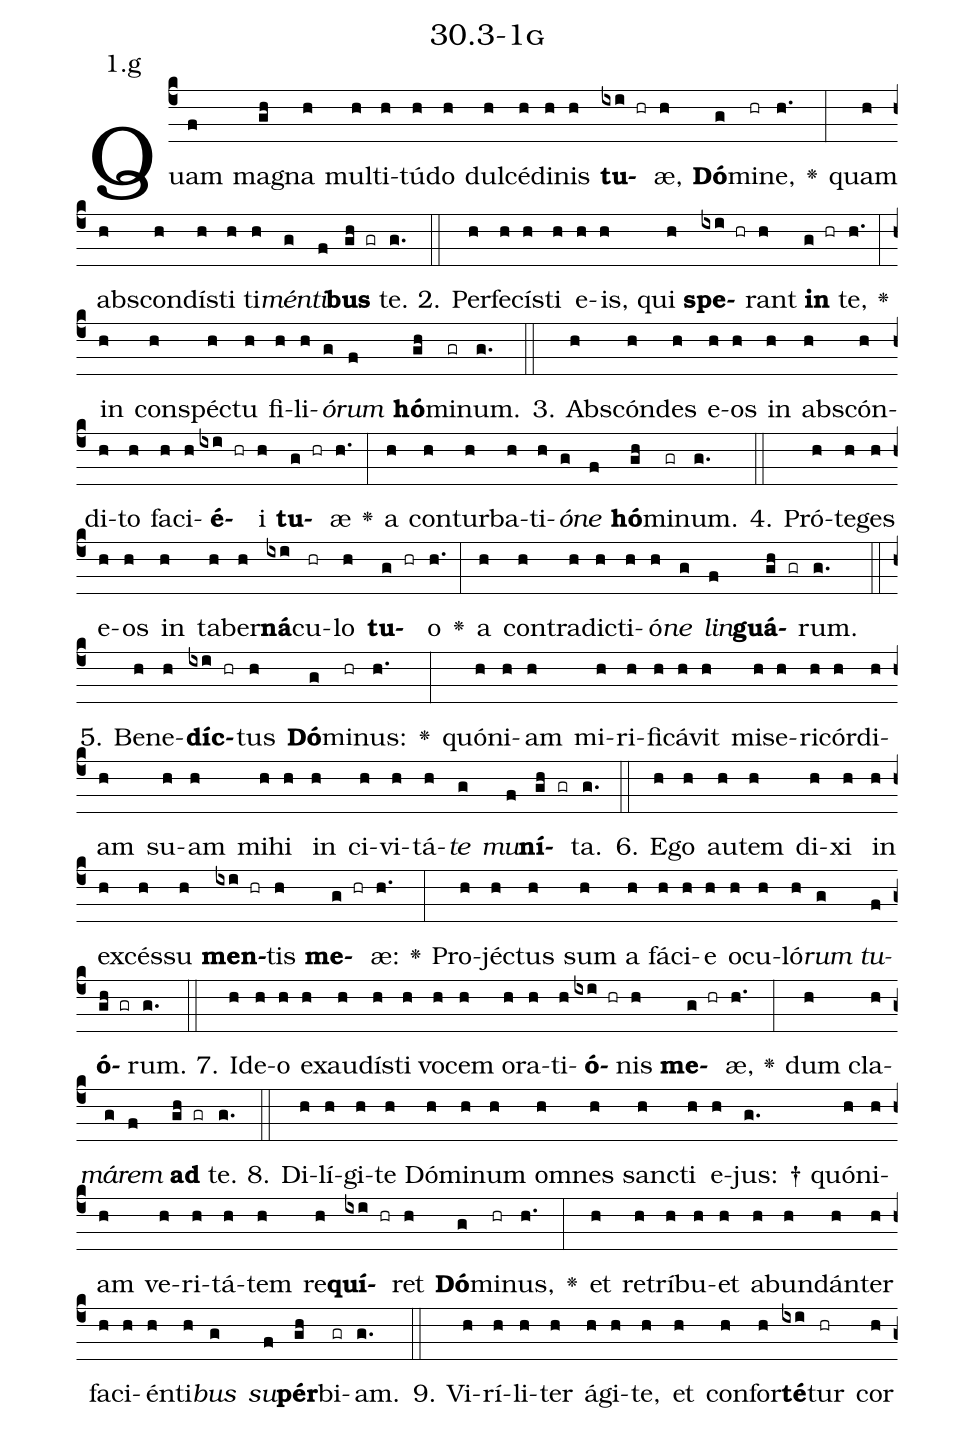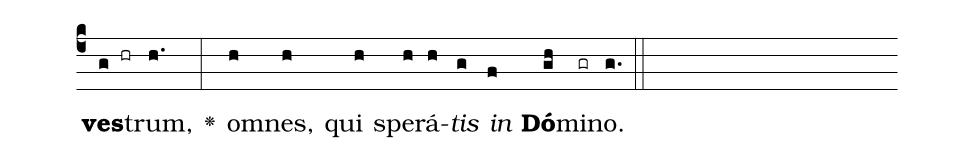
name: 30.3-1g;
annotation: 1.g;
%%
(c4)Quam(f) ma(gh)gna(h) mul(h)ti(h)tú(h)do(h) dul(h)cé(h)di(h)nis(h) <b>tu</b>(ixi hr)æ,(h) <b>Dó</b>(g)mi(hr)ne,(h.) <v>\greheightstar</v>(:) quam(h) abs(h)con(h)dís(h)ti(h) ti(h)<i>mén</i>(g)<i>ti</i>(f)<b>bus</b>(gh gr) te.(g.) (::)
2. Per(h)fe(h)cís(h)ti(h) e(h)is,(h) qui(h) <b>spe</b>(ixi hr)rant(h) <b>in</b>(g hr) te,(h.) <v>\greheightstar</v>(:) in(h) con(h)spéc(h)tu(h) fi(h)li(h)<i>ó</i>(g)<i>rum</i>(f) <b>hó</b>(gh)mi(gr)num.(g.) (::)
3. Abs(h)cón(h)des(h) e(h)os(h) in(h) abs(h)cón(h)di(h)to(h) fa(h)ci(h)<b>é</b>(ixi hr)i(h) <b>tu</b>(g hr)æ(h.) <v>\greheightstar</v>(:) a(h) con(h)tur(h)ba(h)ti(h)<i>ó</i>(g)<i>ne</i>(f) <b>hó</b>(gh)mi(gr)num.(g.) (::)
4. Pró(h)te(h)ges(h) e(h)os(h) in(h) ta(h)ber(h)<b>ná</b>(ixi)cu(hr)lo(h) <b>tu</b>(g hr)o(h.) <v>\greheightstar</v>(:) a(h) con(h)tra(h)dic(h)ti(h)ó(h)<i>ne</i>(g) <i>lin</i>(f)<b>guá</b>(gh gr)rum.(g.) (::)
5. Be(h)ne(h)<b>díc</b>(ixi hr)tus(h) <b>Dó</b>(g)mi(hr)nus:(h.) <v>\greheightstar</v>(:) quón(h)i(h)am(h) mi(h)ri(h)fi(h)cá(h)vit(h) mi(h)se(h)ri(h)cór(h)di(h)am(h) su(h)am(h) mi(h)hi(h) in(h) ci(h)vi(h)tá(h)<i>te</i>(g) <i>mu</i>(f)<b>ní</b>(gh gr)ta.(g.) (::)
6. E(h)go(h) au(h)tem(h) di(h)xi(h) in(h) ex(h)cés(h)su(h) <b>men</b>(ixi hr)tis(h) <b>me</b>(g hr)æ:(h.) <v>\greheightstar</v>(:) Pro(h)jéc(h)tus(h) sum(h) a(h) fá(h)ci(h)e(h) o(h)cu(h)ló(h)<i>rum</i>(g) <i>tu</i>(f)<b>ó</b>(gh gr)rum.(g.) (::)
7. Id(h)e(h)o(h) ex(h)au(h)dís(h)ti(h) vo(h)cem(h) o(h)ra(h)ti(h)<b>ó</b>(ixi hr)nis(h) <b>me</b>(g hr)æ,(h.) <v>\greheightstar</v>(:) dum(h) cla(h)<i>má</i>(g)<i>rem</i>(f) <b>ad</b>(gh gr) te.(g.) (::)
8. Di(h)lí(h)gi(h)te(h) Dó(h)mi(h)num(h) om(h)nes(h) sanc(h)ti(h) e(h)jus: †(g.) quón(h)i(h)am(h) ve(h)ri(h)tá(h)tem(h) re(h)<b>quí</b>(ixi hr)ret(h) <b>Dó</b>(g)mi(hr)nus,(h.) <v>\greheightstar</v>(:) et(h) re(h)trí(h)bu(h)et(h) ab(h)un(h)dán(h)ter(h) fa(h)ci(h)én(h)ti(h)<i>bus</i>(g) <i>su</i>(f)<b>pér</b>(gh)bi(gr)am.(g.) (::)
9. Vi(h)rí(h)li(h)ter(h) á(h)gi(h)te,(h) et(h) con(h)for(h)<b>té</b>(ixi)tur(hr) cor(h) <b>ves</b>(g hr)trum,(h.) <v>\greheightstar</v>(:) om(h)nes,(h) qui(h) spe(h)rá(h)<i>tis</i>(g) <i>in</i>(f) <b>Dó</b>(gh)mi(gr)no.(g.) (::)
